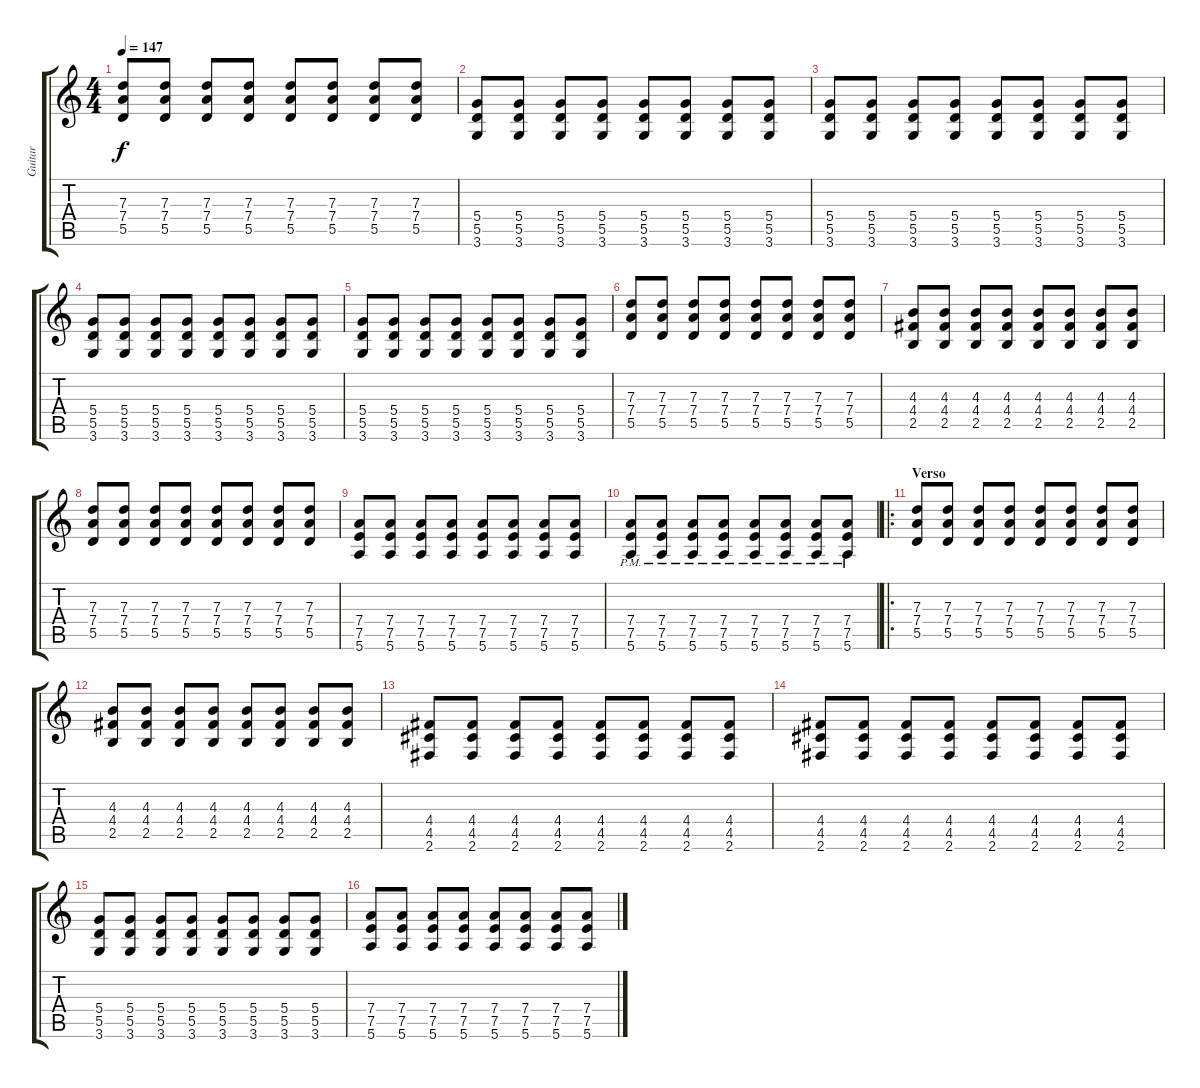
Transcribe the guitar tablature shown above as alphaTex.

\track ("Guitar" "Guitar") {instrument distortionguitar}
\staff {score tabs}
\tuning (E4 B3 G3 D3 A2 E2) {hide}
\ts (4 4)
\tempo 147
\clef g2
\ks c
(7.3 7.4 5.5).8{dy f} (7.3 7.4 5.5).8 (7.3 7.4 5.5).8 (7.3 7.4 5.5).8 (7.3 7.4 5.5).8 (7.3 7.4 5.5).8 (7.3 7.4 5.5).8 (7.3 7.4 5.5).8 |
(5.4 5.5 3.6).8 (5.4 5.5 3.6).8 (5.4 5.5 3.6).8 (5.4 5.5 3.6).8 (5.4 5.5 3.6).8 (5.4 5.5 3.6).8 (5.4 5.5 3.6).8 (5.4 5.5 3.6).8 |
(5.4 5.5 3.6).8 (5.4 5.5 3.6).8 (5.4 5.5 3.6).8 (5.4 5.5 3.6).8 (5.4 5.5 3.6).8 (5.4 5.5 3.6).8 (5.4 5.5 3.6).8 (5.4 5.5 3.6).8 |
(5.4 5.5 3.6).8 (5.4 5.5 3.6).8 (5.4 5.5 3.6).8 (5.4 5.5 3.6).8 (5.4 5.5 3.6).8 (5.4 5.5 3.6).8 (5.4 5.5 3.6).8 (5.4 5.5 3.6).8 |
(5.4 5.5 3.6).8 (5.4 5.5 3.6).8 (5.4 5.5 3.6).8 (5.4 5.5 3.6).8 (5.4 5.5 3.6).8 (5.4 5.5 3.6).8 (5.4 5.5 3.6).8 (5.4 5.5 3.6).8 |
(7.3 7.4 5.5).8 (7.3 7.4 5.5).8 (7.3 7.4 5.5).8 (7.3 7.4 5.5).8 (7.3 7.4 5.5).8 (7.3 7.4 5.5).8 (7.3 7.4 5.5).8 (7.3 7.4 5.5).8 |
(4.3 4.4 2.5).8 (4.3 4.4 2.5).8 (4.3 4.4 2.5).8 (4.3 4.4 2.5).8 (4.3 4.4 2.5).8 (4.3 4.4 2.5).8 (4.3 4.4 2.5).8 (4.3 4.4 2.5).8 |
(7.3 7.4 5.5).8 (7.3 7.4 5.5).8 (7.3 7.4 5.5).8 (7.3 7.4 5.5).8 (7.3 7.4 5.5).8 (7.3 7.4 5.5).8 (7.3 7.4 5.5).8 (7.3 7.4 5.5).8 |
(7.4 7.5 5.6).8 (7.4 7.5 5.6).8 (7.4 7.5 5.6).8 (7.4 7.5 5.6).8 (7.4 7.5 5.6).8 (7.4 7.5 5.6).8 (7.4 7.5 5.6).8 (7.4 7.5 5.6).8 |
(7.4{pm} 7.5{pm} 5.6{pm}).8 (7.4{pm} 7.5{pm} 5.6{pm}).8 (7.4{pm} 7.5{pm} 5.6{pm}).8 (7.4{pm} 7.5{pm} 5.6{pm}).8 (7.4{pm} 7.5{pm} 5.6{pm}).8 (7.4{pm} 7.5{pm} 5.6{pm}).8 (7.4{pm} 7.5{pm} 5.6{pm}).8 (7.4{pm} 7.5{pm} 5.6{pm}).8 |
\ro
\section ("" "Verso")
(7.3 7.4 5.5).8 (7.3 7.4 5.5).8 (7.3 7.4 5.5).8 (7.3 7.4 5.5).8 (7.3 7.4 5.5).8 (7.3 7.4 5.5).8 (7.3 7.4 5.5).8 (7.3 7.4 5.5).8 |
(4.3 4.4 2.5).8 (4.3 4.4 2.5).8 (4.3 4.4 2.5).8 (4.3 4.4 2.5).8 (4.3 4.4 2.5).8 (4.3 4.4 2.5).8 (4.3 4.4 2.5).8 (4.3 4.4 2.5).8 |
(4.4 4.5 2.6).8 (4.4 4.5 2.6).8 (4.4 4.5 2.6).8 (4.4 4.5 2.6).8 (4.4 4.5 2.6).8 (4.4 4.5 2.6).8 (4.4 4.5 2.6).8 (4.4 4.5 2.6).8 |
(4.4 4.5 2.6).8 (4.4 4.5 2.6).8 (4.4 4.5 2.6).8 (4.4 4.5 2.6).8 (4.4 4.5 2.6).8 (4.4 4.5 2.6).8 (4.4 4.5 2.6).8 (4.4 4.5 2.6).8 |
(5.4 5.5 3.6).8 (5.4 5.5 3.6).8 (5.4 5.5 3.6).8 (5.4 5.5 3.6).8 (5.4 5.5 3.6).8 (5.4 5.5 3.6).8 (5.4 5.5 3.6).8 (5.4 5.5 3.6).8 |
(7.4 7.5 5.6).8 (7.4 7.5 5.6).8 (7.4 7.5 5.6).8 (7.4 7.5 5.6).8 (7.4 7.5 5.6).8 (7.4 7.5 5.6).8 (7.4 7.5 5.6).8 (7.4 7.5 5.6).8
